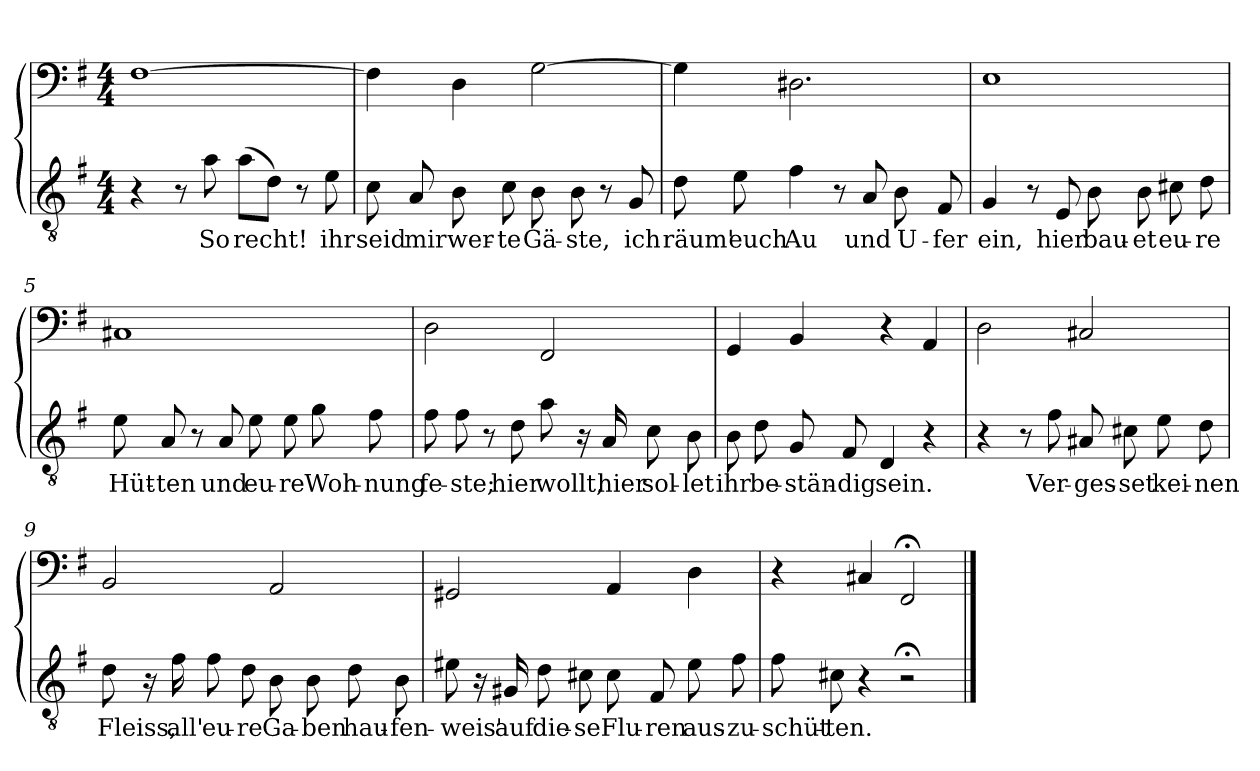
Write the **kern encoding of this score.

**kern	**text	**kern
*part1	*part1	*part1
*staff2	*staff2	*staff1
*clefGv2	*	*clefF4
*k[f#]	*	*k[f#]
*G:	*	*G:
*M4/4	*	*M4/4
=1	=1	=1
4r	.	[1F#\
8r	.	.
8a\	So	.
(8a\L	recht!	.
8d\J)	.	.
8r	.	.
8e\	ihr	.
=2	=2	=2
8c\	seid	4F#\]
8A/	mir	.
8B\	wer-	4D\
8c\	-te	.
8B\	Gä-	[2G\
8B\	-ste,	.
8r	.	.
8G/	ich	.
=3	=3	=3
8d\	räum'	4G\]
8e\	euch	.
4f#\	Au	2.D#X\
8r	.	.
8A/	und	.
8B\	U-	.
8F#/	-fer	.
=4	=4	=4
4G/	ein,	1E\
8r	.	.
8E/	hier	.
8B\	bau-	.
8B\	-et	.
8c#X\	eu-	.
8d\	-re	.
=5	=5	=5
8e\	Hüt-	1C#X/
8A/	-ten	.
8r	.	.
8A/	und	.
8e\	eu-	.
8e\	-re	.
8g\	Woh-	.
8f#\	-nung	.
=6	=6	=6
8f#\	fe-	2D\
8f#\	-ste;	.
8r	.	.
8d\	hier	.
8a\	wollt,	2FF#/
16r	.	.
16A/	hier	.
8c\	sol-	.
8B\	-let	.
=7	=7	=7
8B\	ihr	4GG/
8d\	be-	.
8G/	-stän-	4BB/
8F#/	-dig	.
4D/	sein.	4r
4r	.	4AA/
=8	=8	=8
4r	.	2D\
8r	.	.
8f#\	Ver-	.
8A#X/	-ges-	2C#X/
8c#X\	-set	.
8e\	kei-	.
8d\	-nen	.
=9	=9	=9
8d\	Fleiss,	2BB/
16r	.	.
16f#\	all'	.
8f#\	eu-	.
8d\	-re	.
8B\	Ga-	2AA/
8B\	-ben	.
8d\	hau-	.
8B\	-fen-	.
=10	=10	=10
8e#X\	-weis'	2GG#X/
16r	.	.
16G#X/	auf	.
8d\	die-	.
8c#X\	-se	.
8c#\	Flu-	4AA/
8F#/	-ren	.
8e#\	aus-	4D\
8f#\	-zu-	.
=11	=11	=11
8f#\	-schüt-	4r
8c#X\	-ten.	.
4r	.	4C#X/
2r;<	.	2FF#;</
==	==	==
*-	*-	*-
